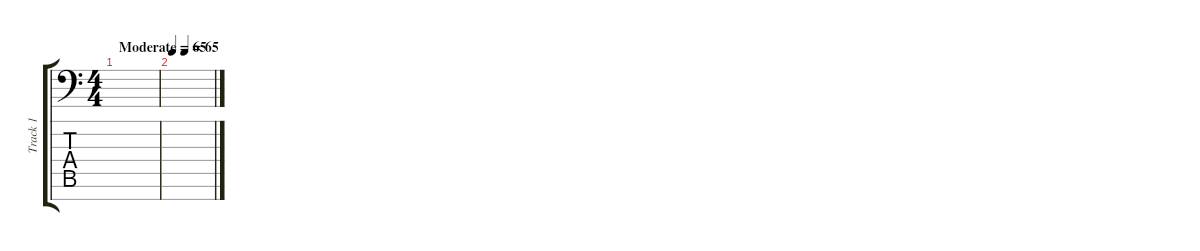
\track ("Track 1" "Track 1") {instrument overdrivenguitar}
\staff {score tabs}
\tuning (E4 B3 G3 D3 A2 E2 C-1) {hide}
\ts (4 4)
\tempo (65 "Moderate")
\clef f4
\ks c
|
\tempo 65
